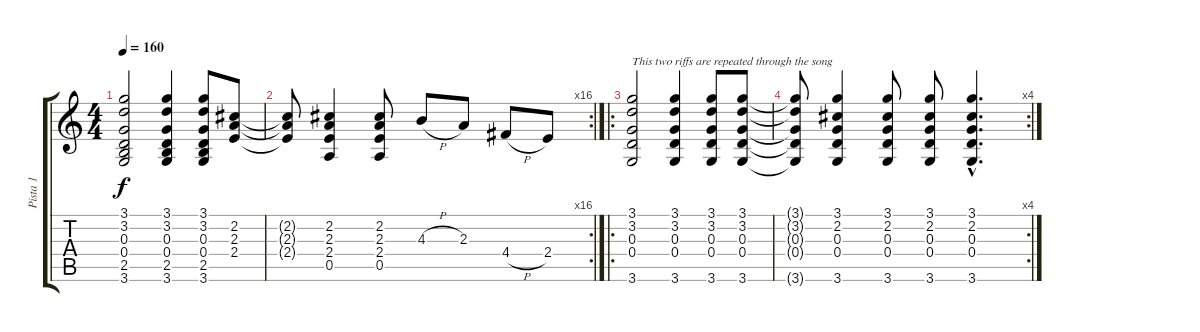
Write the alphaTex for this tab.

\track ("Pista 1" "Pista 1") {instrument acousticguitarnylon}
\staff {score tabs}
\tuning (E4 B3 G3 D3 A2 E2) {hide}
\ts (4 4)
\tempo 160
\clef g2
\ks c
(3.1 3.2 0.3 0.4 2.5 3.6).2{dy f instrument acousticguitarnylon} (3.1 3.2 0.3 0.4 2.5 3.6).4 (3.1 3.2 0.3 0.4 2.5 3.6).8 (2.2 2.3 2.4).8 |
\rc 16
(2.2{t} 2.3{t} 2.4{t}).8 (2.2 2.3 2.4 0.5).4 (2.2 2.3 2.4 0.5).8 4.3{h}.8 2.3.8 4.4{h}.8 2.4.8 |
\ro
(3.1 3.2 0.3 0.4 3.6).2{txt "This two riffs are repeated through the song"} (3.1 3.2 0.3 0.4 3.6).4 (3.1 3.2 0.3 0.4 3.6).8 (3.1 3.2 0.3 0.4 3.6).8 |
\rc 4
(3.1{t} 3.2{t} 0.3{t} 0.4{t} 3.6{t}).8 (3.1 2.2 0.3 0.4 3.6).4 (3.1 2.2 0.3 0.4 3.6).8 (3.1 2.2 0.3 0.4 3.6).8 (3.1{hac} 2.2{hac} 0.3{hac} 0.4{hac} 3.6{hac}).4{d}
